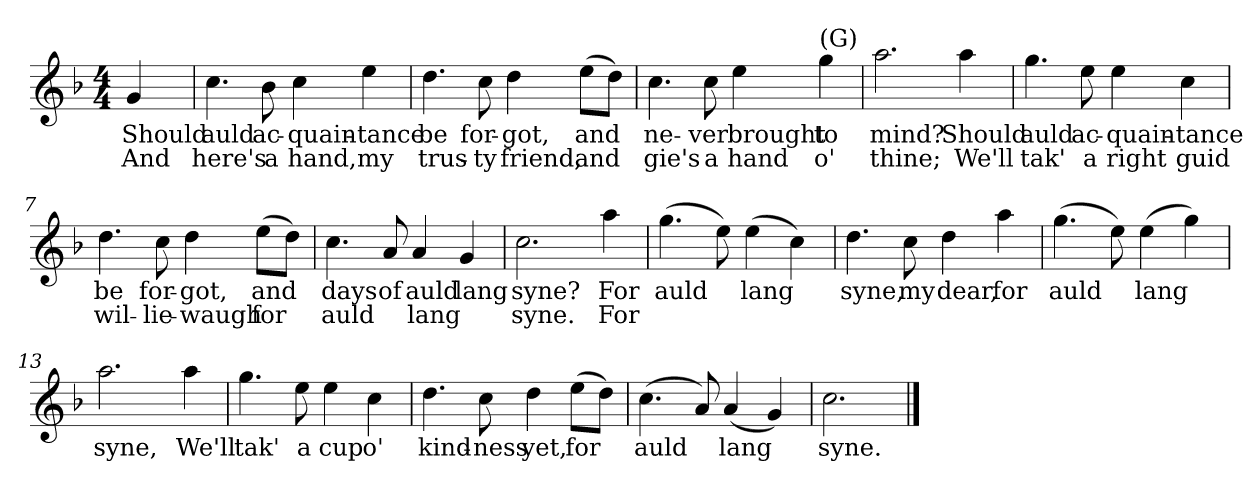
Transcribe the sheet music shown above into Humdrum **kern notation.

**kern	**text	**text
*part1	*part1	*part1
*staff1	*staff1	*staff1
*clefG2	*	*
*k[b-]	*	*
*F:	*	*
*M4/4	*	*
=1	=1	=1
!	!LO:LY:b	!LO:LY:b
4g/	Should	And
=2	=2	=2
!	!LO:LY:b	!LO:LY:b
4.cc\	auld	here's
!	!LO:LY:b	!LO:LY:b
8b-\	ac-	a
!	!LO:LY:b	!LO:LY:b
4cc\	-quain-	hand,
!	!LO:LY:b	!LO:LY:b
4ee\	-tance	my
=3	=3	=3
!	!LO:LY:b	!LO:LY:b
4.dd\	be	trus-
!	!LO:LY:b	!LO:LY:b
8cc\	for-	-ty
!	!LO:LY:b	!LO:LY:b
4dd\	-got,	friend,
!	!LO:LY:b	!LO:LY:b
(>8ee\L	and	and
8dd\J)	.	.
=4	=4	=4
!	!LO:LY:b	!LO:LY:b
4.cc\	ne-	gie's
!	!LO:LY:b	!LO:LY:b
8cc\	-ver	a
!	!LO:LY:b	!LO:LY:b
4ee\	brought	hand
!LO:TX:a:t=(G)	!	!
!	!LO:LY:b	!LO:LY:b
4gg\	to	o'
=5	=5	=5
!	!LO:LY:b	!LO:LY:b
2.aa\	mind?	thine;
!	!LO:LY:b	!LO:LY:b
4aa\	Should	We'll
!!LO:LB:g=z
=6	=6	=6
!	!LO:LY:b	!LO:LY:b
4.gg\	auld	tak'
!	!LO:LY:b	!LO:LY:b
8ee\	ac-	a
!	!LO:LY:b	!LO:LY:b
4ee\	-quain-	right
!	!LO:LY:b	!LO:LY:b
4cc\	-tance	guid
=7	=7	=7
!	!LO:LY:b	!LO:LY:b
4.dd\	be	wil-
!	!LO:LY:b	!LO:LY:b
8cc\	for-	-lie-
!	!LO:LY:b	!LO:LY:b
4dd\	-got,	-waugh
!	!LO:LY:b	!LO:LY:b
(>8ee\L	and	for
8dd\J)	.	.
=8	=8	=8
!	!LO:LY:b	!LO:LY:b
4.cc\	days	auld
!	!LO:LY:b	!
8a/	of	.
!	!LO:LY:b	!LO:LY:b
4a/	auld	lang
!	!LO:LY:b	!
4g/	lang	.
=9	=9	=9
!	!LO:LY:b	!LO:LY:b
2.cc\	syne?	syne.
!	!LO:LY:b	!LO:LY:b
4aa\	For	For
=10	=10	=10
!	!LO:LY:b	!
(>4.gg\	auld	.
8ee\)	.	.
!	!LO:LY:b	!
(>4ee\	lang	.
4cc\)	.	.
!!LO:LB:g=z
=11	=11	=11
!	!LO:LY:b	!
4.dd\	syne,	.
!	!LO:LY:b	!
8cc\	my	.
!	!LO:LY:b	!
4dd\	dear,	.
!	!LO:LY:b	!
4aa\	for	.
=12	=12	=12
!	!LO:LY:b	!
(>4.gg\	auld	.
8ee\)	.	.
!	!LO:LY:b	!
(>4ee\	lang	.
4gg\)	.	.
=13	=13	=13
!	!LO:LY:b	!
2.aa\	syne,	.
!	!LO:LY:b	!
4aa\	We'll	.
=14	=14	=14
!	!LO:LY:b	!
4.gg\	tak'	.
!	!LO:LY:b	!
8ee\	a	.
!	!LO:LY:b	!
4ee\	cup	.
!	!LO:LY:b	!
4cc\	o'	.
=15	=15	=15
!	!LO:LY:b	!
4.dd\	kind-	.
!	!LO:LY:b	!
8cc\	-ness	.
!	!LO:LY:b	!
4dd\	yet,	.
!	!LO:LY:b	!
(>8ee\L	for	.
8dd\J)	.	.
=16	=16	=16
!	!LO:LY:b	!
(>4.cc\	auld	.
8a/)	.	.
!	!LO:LY:b	!
(<4a/	lang	.
4g/)	.	.
=17	=17	=17
!	!LO:LY:b	!
2.cc\	syne.	.
==	==	==
*-	*-	*-
